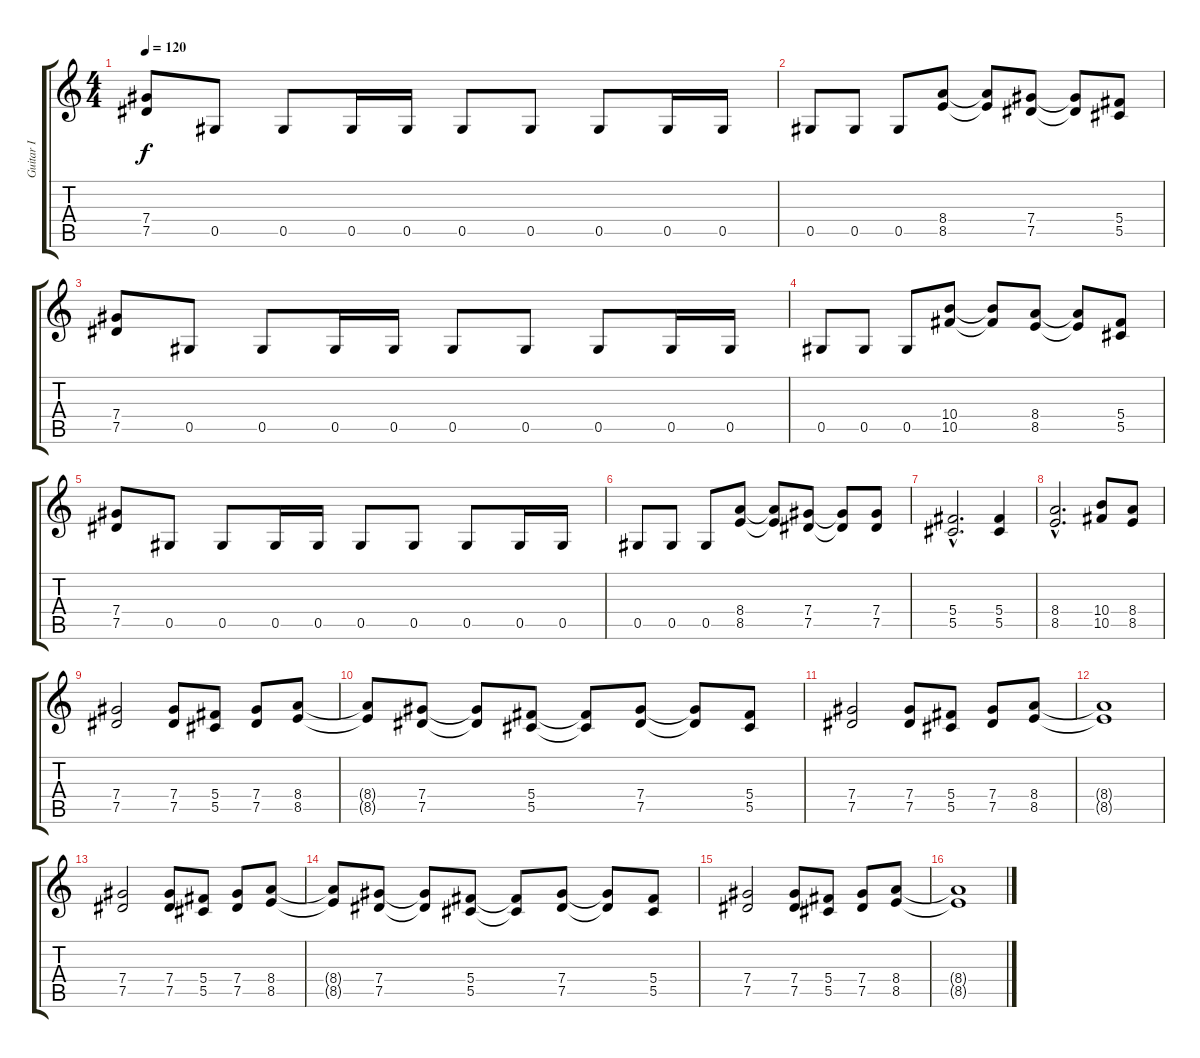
\track ("Guitar I" "Guitar I") {instrument distortionguitar}
\staff {score tabs}
\tuning (Eb4 Bb3 Gb3 Db3 Ab2 Eb2) {hide}
\ts (4 4)
\tempo 120
\clef g2
\ks c
(7.4 7.5).8{dy f} 0.5.8 0.5.8 0.5.16 0.5.16 0.5.8 0.5.8 0.5.8 0.5.16 0.5.16 |
0.5.8 0.5.8 0.5.8 (8.4 8.5).8 (8.4{t} 8.5{t}).8 (7.4 7.5).8 (7.4{t} 7.5{t}).8 (5.4 5.5).8 |
(7.4 7.5).8 0.5.8 0.5.8 0.5.16 0.5.16 0.5.8 0.5.8 0.5.8 0.5.16 0.5.16 |
0.5.8 0.5.8 0.5.8 (10.4 10.5).8 (10.4{t} 10.5{t}).8 (8.4 8.5).8 (8.4{t} 8.5{t}).8 (5.4 5.5).8 |
(7.4 7.5).8 0.5.8 0.5.8 0.5.16 0.5.16 0.5.8 0.5.8 0.5.8 0.5.16 0.5.16 |
0.5.8 0.5.8 0.5.8 (8.4 8.5).8 (8.4{t} 8.5{t}).8 (7.4 7.5).8 (7.4{t} 7.5{t}).8 (7.4 7.5).8 |
(5.4{hac} 5.5{hac}).2{d} (5.4 5.5).4 |
(8.4{hac} 8.5{hac}).2{d} (10.4 10.5).8 (8.4 8.5).8 |
(7.4 7.5).2 (7.4 7.5).8 (5.4 5.5).8 (7.4 7.5).8 (8.4 8.5).8 |
(8.4{t} 8.5{t}).8 (7.4 7.5).8 (7.4{t} 7.5{t}).8 (5.4 5.5).8 (5.4{t} 5.5{t}).8 (7.4 7.5).8 (7.4{t} 7.5{t}).8 (5.4 5.5).8 |
(7.4 7.5).2 (7.4 7.5).8 (5.4 5.5).8 (7.4 7.5).8 (8.4 8.5).8 |
(8.4{t} 8.5{t}).1 |
(7.4 7.5).2 (7.4 7.5).8 (5.4 5.5).8 (7.4 7.5).8 (8.4 8.5).8 |
(8.4{t} 8.5{t}).8 (7.4 7.5).8 (7.4{t} 7.5{t}).8 (5.4 5.5).8 (5.4{t} 5.5{t}).8 (7.4 7.5).8 (7.4{t} 7.5{t}).8 (5.4 5.5).8 |
(7.4 7.5).2 (7.4 7.5).8 (5.4 5.5).8 (7.4 7.5).8 (8.4 8.5).8 |
(8.4{t} 8.5{t}).1
